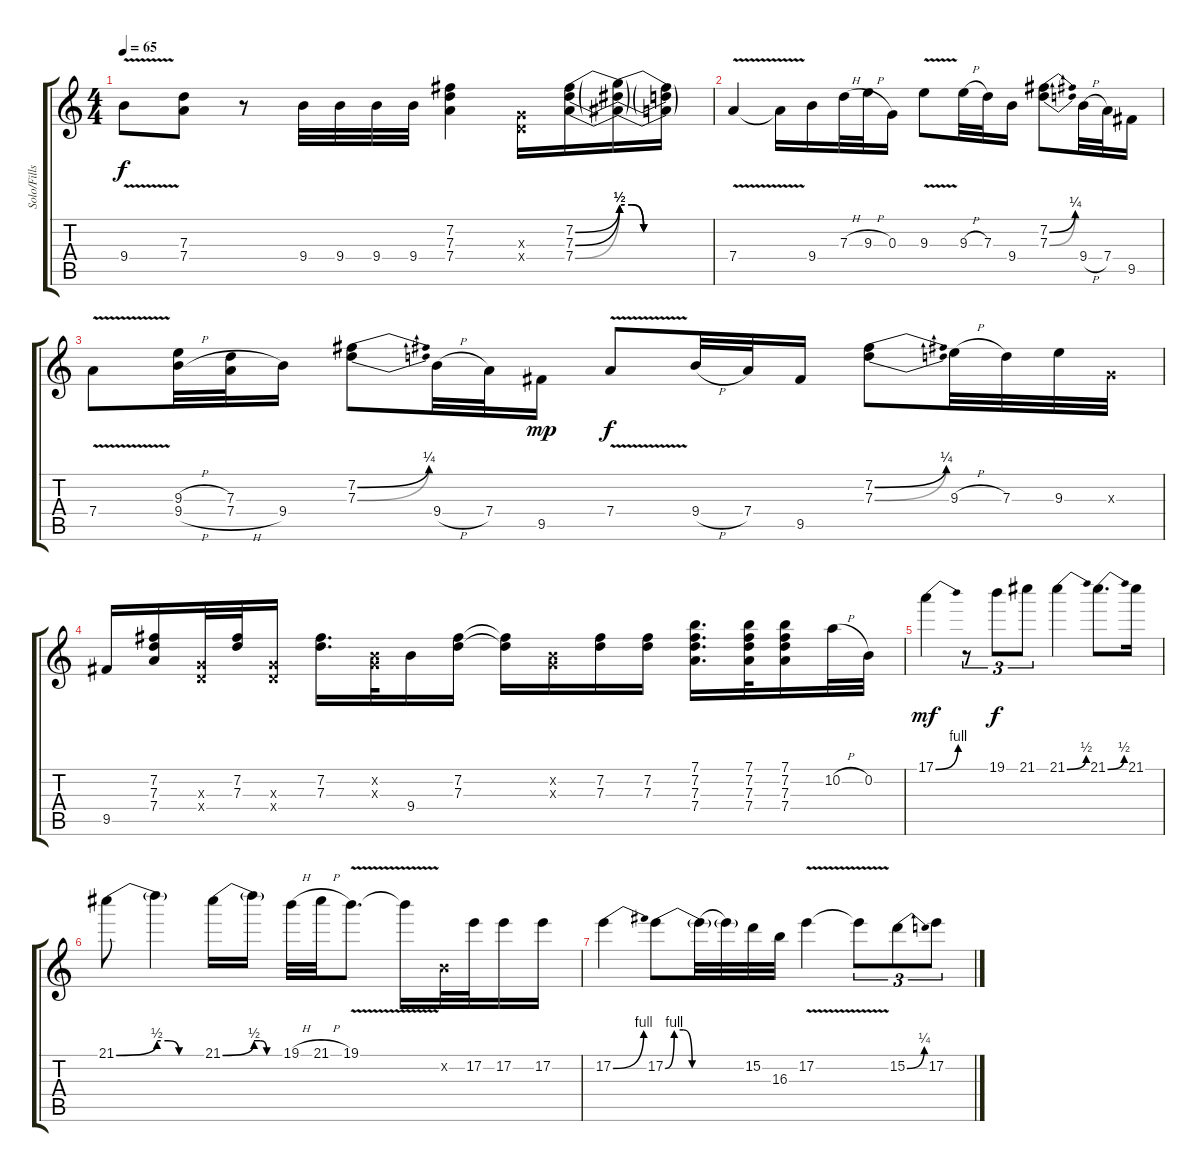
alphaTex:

\track ("Solo/Fills" "Solo/Fills") {instrument distortionguitar}
\staff {score tabs}
\tuning (E4 B3 G3 D3 A2 E2) {hide}
\ts (4 4)
\tempo 65
\clef g2
\ks c
9.4{v}.8{dy f} (7.3 7.4).8 r.8 9.4.32 9.4.32 9.4.32 9.4.32 (7.2 7.3 7.4).4 (0.3{x} 0.4{x}).16 (7.2{be (bend 0 0 60 2)} 7.3{be (bend 0 0 60 2)} 7.4{be (bend 0 0 60 2)}).16 (7.2{be (custom 0 2 15 2 30 0 60 0) t} 7.3{be (custom 0 2 15 2 30 0 60 0) t} 7.4{be (custom 0 2 15 2 30 0 60 0) t}).16 (7.2{be (hold 0 0 60 0) t} 7.3{be (hold 0 0 60 0) t} 7.4{be (hold 0 0 60 0) t}).16 |
7.4{v}.4 7.4{v t}.16 9.4.16 7.3{h}.32 9.3{h}.32 0.3.16 9.3{v}.8 9.3{h}.32 7.3.32 9.4.16 (7.2{be (bend 0 0 60 1)} 7.3{be (bend 0 0 60 1)}).8 9.4{h}.32 7.4.32 9.5.16 |
7.4{v}.8 (9.3{h} 9.4{h}).32 (7.3 7.4{h}).32 9.4.16 (7.2{be (bend 0 0 60 1)} 7.3{be (bend 0 0 60 1)}).8 9.4{h}.32 7.4.32 9.5.16{dy mp} 7.4{v}.8{dy f} 9.4{h}.32 7.4.32 9.5.16 (7.2{be (bend 0 0 60 1)} 7.3{be (bend 0 0 60 1)}).8 9.3{h}.32 7.3.32 9.3.32 0.3{x}.32 |
9.5.16 (7.2 7.3 7.4).16 (0.3{x} 0.4{x}).32 (7.2 7.3).32 (0.3{x} 0.4{x}).16 (7.2 7.3).16{d} (0.2{x} 0.3{x}).32 9.4.16 (7.2 7.3).16 (7.2{t} 7.3{t}).16 (0.2{x} 0.3{x}).16 (7.2 7.3).16 (7.2 7.3).16 (7.1 7.2 7.3 7.4).16{d} (7.1 7.2 7.3 7.4).32 (7.1 7.2 7.3 7.4).16 10.2{h}.32 0.2.32 |
17.1{be (bend 0 0 60 4)}.4{dy mf} r.8{tu (3 2)} 19.1.8{tu (3 2) dy f} 21.1.8{tu (3 2)} 21.1{be (bend 0 0 60 2)}.4 21.1{be (bend 0 0 60 2)}.8{d} 21.1.16 |
21.1{be (bend 0 0 60 2)}.8 21.1{be (custom 0 2 15 2 30 0 60 0) t}.4 21.1{be (bend 0 0 60 2)}.16 21.1{be (custom 0 2 15 2 30 0 60 0) t}.16 19.1{h}.32 21.1{h}.32 19.1{v}.8{d} 19.1{v t}.16 0.2{x}.32 17.2.32 17.2.16 17.2.16 |
17.2{be (bend 0 0 60 4)}.4 17.2{be (custom 0 0 15 4 30 4 45 0 60 0)}.8 17.2{be (hold 0 0 60 0) t}.32 17.2{be (hold 0 0 60 0) t}.32 15.2.32 16.3.32 17.2{v}.4 17.2{v t}.8{tu (3 2)} 15.2{be (bend 0 0 60 1)}.8{tu (3 2)} 17.2.8{tu (3 2)}
